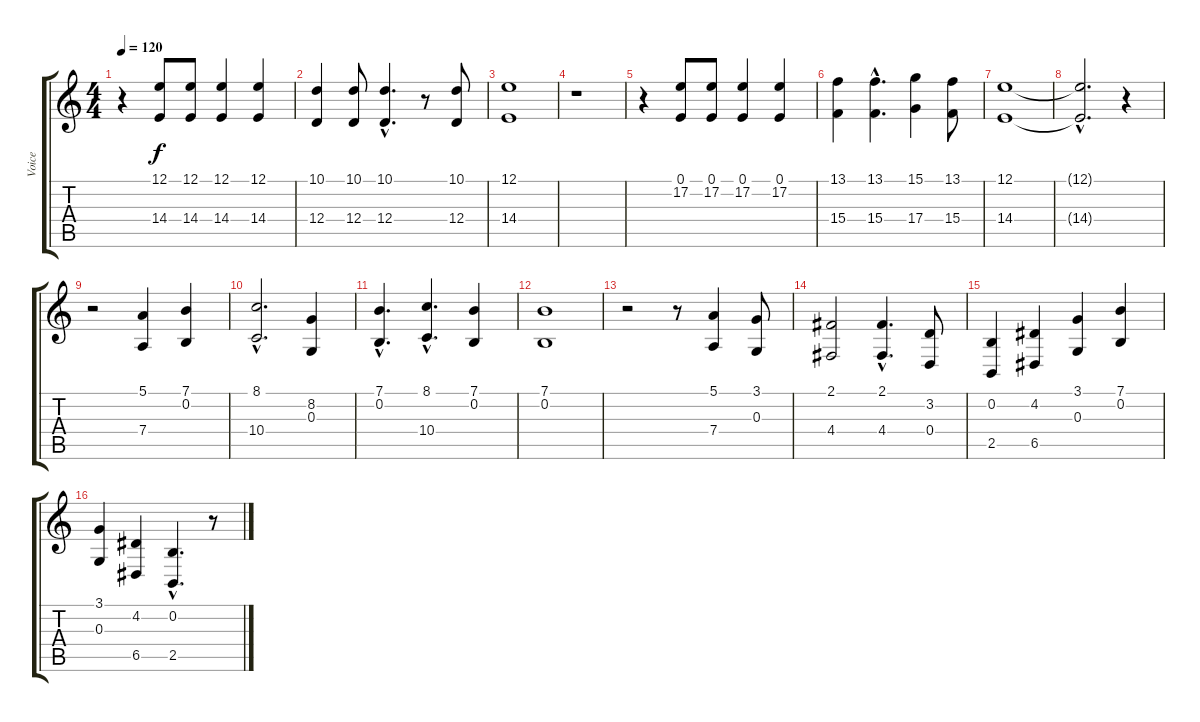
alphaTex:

\track ("Voice" "Voice") {instrument churchorgan}
\staff {score tabs}
\tuning (E4 B3 G3 D3 A2 E2) {hide}
\ts (4 4)
\tempo 120
\clef g2
\ks c
r.4{dy f} (12.1 14.4).8 (12.1 14.4).8 (12.1 14.4).4 (12.1 14.4).4 |
(10.1 12.4).4 (10.1 12.4).8 (10.1{hac} 12.4{hac}).4{d} r.8 (10.1 12.4).8 |
(12.1 14.4).1 |
r.1 |
r.4 (0.1 17.2).8 (0.1 17.2).8 (0.1 17.2).4 (0.1 17.2).4 |
(13.1 15.4).4 (13.1{hac} 15.4{hac}).4{d} (15.1 17.4).4 (13.1 15.4).8 |
(12.1 14.4).1 |
(12.1{hac t} 14.4{hac t}).2{d} r.4 |
r.2 (5.1 7.4).4 (7.1 0.2).4 |
(8.1{hac} 10.4{hac}).2{d} (8.2 0.3).4 |
(7.1{hac} 0.2{hac}).4{d} (8.1{hac} 10.4{hac}).4{d} (7.1 0.2).4 |
(7.1 0.2).1 |
r.2 r.8 (5.1 7.4).4 (3.1 0.3).8 |
(2.1 4.4).2 (2.1{hac} 4.4{hac}).4{d} (3.2 0.4).8 |
(0.2 2.5).4 (4.2 6.5).4 (3.1 0.3).4 (7.1 0.2).4 |
(3.1 0.3).4 (4.2 6.5).4 (0.2{hac} 2.5{hac}).4{d} r.8
